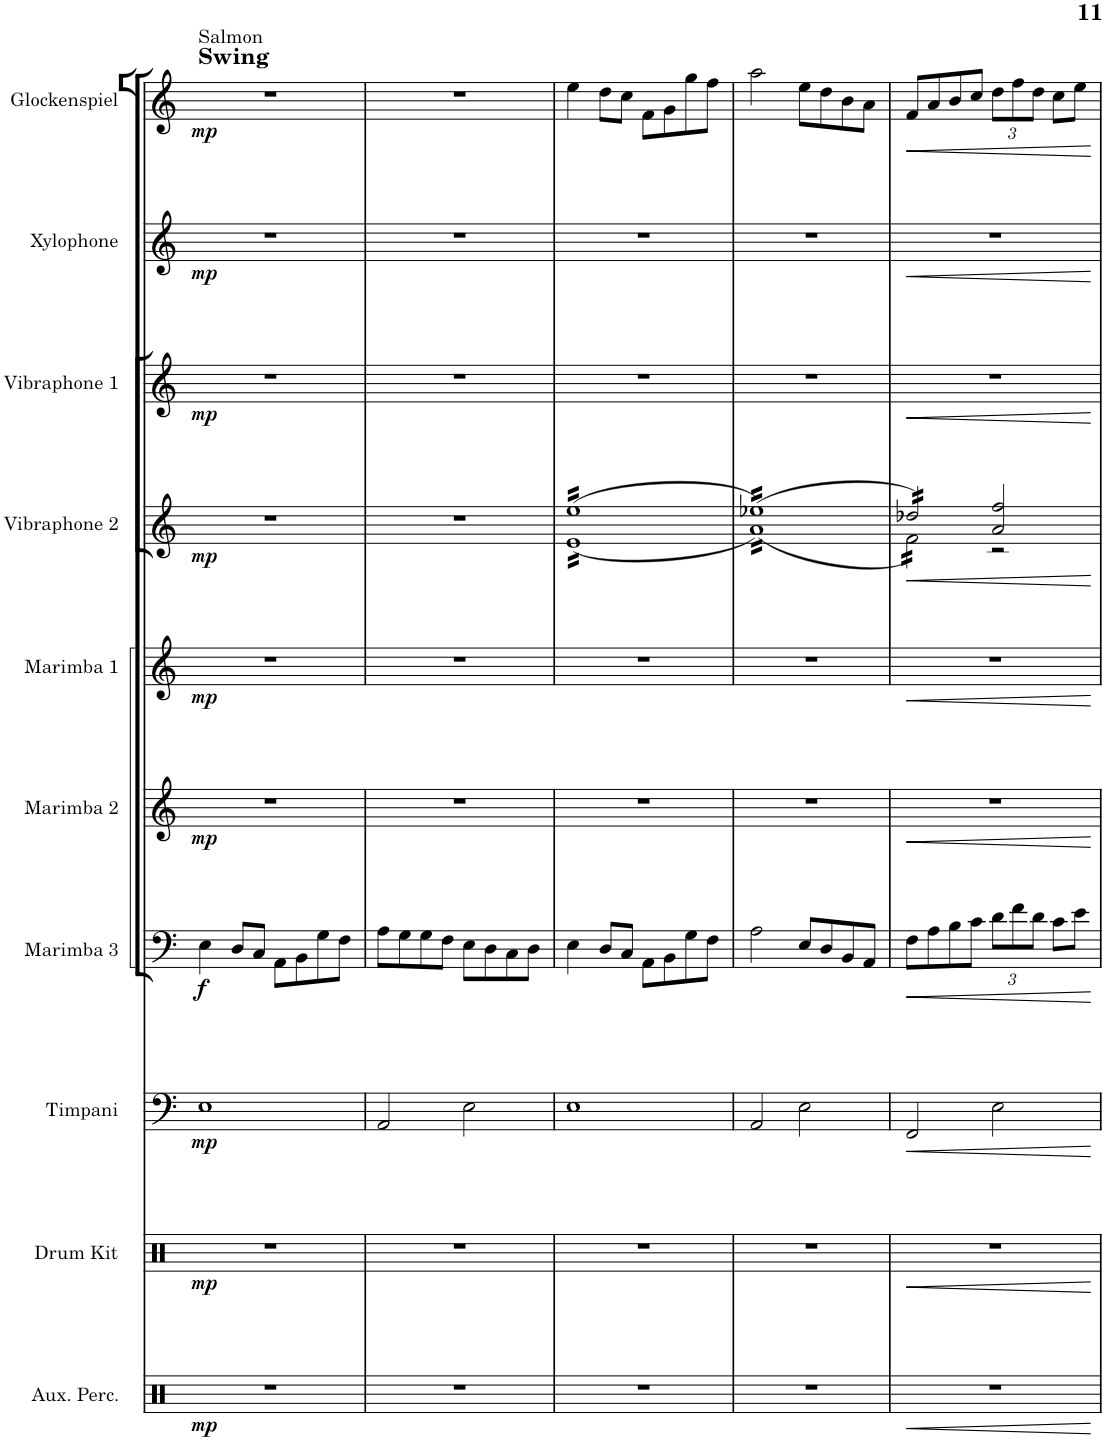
**kern	**dynam	**kern	**dynam	**kern	**dynam	**kern	**dynam	**kern	**dynam	**kern	**dynam	**kern	**dynam	**kern	**dynam	**kern	**dynam	**kern	**dynam
*part10	*part10	*part9	*part9	*part8	*part8	*part7	*part7	*part6	*part6	*part5	*part5	*part4	*part4	*part3	*part3	*part2	*part2	*part1	*part1
*staff10	*staff10	*staff9	*staff9	*staff8	*staff8	*staff7	*staff7	*staff6	*staff6	*staff5	*staff5	*staff4	*staff4	*staff3	*staff3	*staff2	*staff2	*staff1	*staff1
*I"Aux. Perc.	*	*I"Drum Kit	*	*I"Timpani	*	*I"Marimba 3	*	*I"Marimba 2	*	*I"Marimba 1	*	*I"Vibraphone 2	*	*I"Vibraphone 1	*	*I"Xylophone	*	*I"Glockenspiel	*
*I'Aux.	*	*I'D. Kit	*	*I'Timp.	*	*I'Mrm. 3	*	*I'Mrm. 2	*	*I'Mrm. 1	*	*I'Vib. 2	*	*I'Vib. 1	*	*I'Xyl.	*	*I'Glock.	*
!!LO:PB:g=z
*clefX	*	*clefX	*	*clefF4	*	*clefF4	*	*clefG2	*	*clefG2	*	*clefG2	*	*clefG2	*	*clefG2	*	*clefG2	*
*	*	*	*	*	*	*	*	*	*	*	*	*	*	*	*	*Trd-7c-12	*	*Trd-14c-24	*
*k[]	*	*k[]	*	*k[]	*	*k[]	*	*k[]	*	*k[]	*	*k[]	*	*k[]	*	*k[]	*	*k[]	*
*M4/4	*	*M4/4	*	*M4/4	*	*M4/4	*	*M4/4	*	*M4/4	*	*M4/4	*	*M4/4	*	*M4/4	*	*M4/4	*
=1	=1	=1	=1	=1	=1	=1	=1	=1	=1	=1	=1	=1	=1	=1	=1	=1	=1	=1	=1
!	!	!	!	!	!	!	!	!	!	!	!	!	!	!	!	!	!	!LO:TX:a:B:t=Swing	!
!	!	!	!	!	!	!	!	!	!	!	!	!	!	!	!	!	!	!LO:TX:a:t=Salmon	!
!	!LO:DY:b	!	!LO:DY:b	!	!LO:DY:b	!	!LO:DY:b	!	!LO:DY:b	!	!LO:DY:b	!	!LO:DY:b	!	!LO:DY:b	!	!LO:DY:b	!	!LO:DY:b
1r	mp	1r	mp	1E	mp	4E\	f	1r	mp	1r	mp	1r	mp	1r	mp	1r	mp	1r	mp
.	.	.	.	.	.	8D/L	.	.	.	.	.	.	.	.	.	.	.	.	.
.	.	.	.	.	.	8C/J	.	.	.	.	.	.	.	.	.	.	.	.	.
.	.	.	.	.	.	8AA\L	.	.	.	.	.	.	.	.	.	.	.	.	.
.	.	.	.	.	.	8BB\	.	.	.	.	.	.	.	.	.	.	.	.	.
.	.	.	.	.	.	8G\	.	.	.	.	.	.	.	.	.	.	.	.	.
.	.	.	.	.	.	8F\J	.	.	.	.	.	.	.	.	.	.	.	.	.
=2	=2	=2	=2	=2	=2	=2	=2	=2	=2	=2	=2	=2	=2	=2	=2	=2	=2	=2	=2
1r	.	1r	.	2AA/	.	8A\L	.	1r	.	1r	.	1r	.	1r	.	1r	.	1r	.
.	.	.	.	.	.	8G\	.	.	.	.	.	.	.	.	.	.	.	.	.
.	.	.	.	.	.	8G\	.	.	.	.	.	.	.	.	.	.	.	.	.
.	.	.	.	.	.	8F\J	.	.	.	.	.	.	.	.	.	.	.	.	.
.	.	.	.	2E\	.	8E\L	.	.	.	.	.	.	.	.	.	.	.	.	.
.	.	.	.	.	.	8D\	.	.	.	.	.	.	.	.	.	.	.	.	.
.	.	.	.	.	.	8C\	.	.	.	.	.	.	.	.	.	.	.	.	.
.	.	.	.	.	.	8D\J	.	.	.	.	.	.	.	.	.	.	.	.	.
=3	=3	=3	=3	=3	=3	=3	=3	=3	=3	=3	=3	=3	=3	=3	=3	=3	=3	=3	=3
*	*	*	*	*	*	*	*	*	*	*	*	*^	*	*	*	*	*	*	*
*	*	*	*	*	*	*	*	*	*	*	*	*tremolo	*	*	*	*	*	*	*	*
1r	.	1r	.	1E	.	4E\	.	1r	.	1r	.	(16eeLL	(16eLL	.	1r	.	1r	.	4ee\	.
.	.	.	.	.	.	.	.	.	.	.	.	(16ee	(16e	.	.	.	.	.	.	.
.	.	.	.	.	.	.	.	.	.	.	.	(16ee	(16e	.	.	.	.	.	.	.
.	.	.	.	.	.	.	.	.	.	.	.	(16ee	(16e	.	.	.	.	.	.	.
.	.	.	.	.	.	8D/L	.	.	.	.	.	(16ee	(16e	.	.	.	.	.	8dd\L	.
.	.	.	.	.	.	.	.	.	.	.	.	(16ee	(16e	.	.	.	.	.	.	.
.	.	.	.	.	.	8C/J	.	.	.	.	.	(16ee	(16e	.	.	.	.	.	8cc\J	.
.	.	.	.	.	.	.	.	.	.	.	.	(16ee	(16e	.	.	.	.	.	.	.
.	.	.	.	.	.	8AA\L	.	.	.	.	.	(16ee	(16e	.	.	.	.	.	8f\L	.
.	.	.	.	.	.	.	.	.	.	.	.	(16ee	(16e	.	.	.	.	.	.	.
.	.	.	.	.	.	8BB\	.	.	.	.	.	(16ee	(16e	.	.	.	.	.	8g\	.
.	.	.	.	.	.	.	.	.	.	.	.	(16ee	(16e	.	.	.	.	.	.	.
.	.	.	.	.	.	8G\	.	.	.	.	.	(16ee	(16e	.	.	.	.	.	8gg\	.
.	.	.	.	.	.	.	.	.	.	.	.	(16ee	(16e	.	.	.	.	.	.	.
.	.	.	.	.	.	8F\J	.	.	.	.	.	(16ee	(16e	.	.	.	.	.	8ff\J	.
.	.	.	.	.	.	.	.	.	.	.	.	(16eeJJ	(16eJJ	.	.	.	.	.	.	.
=4	=4	=4	=4	=4	=4	=4	=4	=4	=4	=4	=4	=4	=4	=4	=4	=4	=4	=4	=4	=4
1r	.	1r	.	2AA/	.	2A\	.	1r	.	1r	.	(16ee-X)LL	(16a)LL	.	1r	.	1r	.	2aa\	.
.	.	.	.	.	.	.	.	.	.	.	.	(16ee-X)	(16a)	.	.	.	.	.	.	.
.	.	.	.	.	.	.	.	.	.	.	.	(16ee-X)	(16a)	.	.	.	.	.	.	.
.	.	.	.	.	.	.	.	.	.	.	.	(16ee-X)	(16a)	.	.	.	.	.	.	.
.	.	.	.	.	.	.	.	.	.	.	.	(16ee-X)	(16a)	.	.	.	.	.	.	.
.	.	.	.	.	.	.	.	.	.	.	.	(16ee-X)	(16a)	.	.	.	.	.	.	.
.	.	.	.	.	.	.	.	.	.	.	.	(16ee-X)	(16a)	.	.	.	.	.	.	.
.	.	.	.	.	.	.	.	.	.	.	.	(16ee-X)	(16a)	.	.	.	.	.	.	.
.	.	.	.	2E\	.	8E/L	.	.	.	.	.	(16ee-X)	(16a)	.	.	.	.	.	8ee\L	.
.	.	.	.	.	.	.	.	.	.	.	.	(16ee-X)	(16a)	.	.	.	.	.	.	.
.	.	.	.	.	.	8D/	.	.	.	.	.	(16ee-X)	(16a)	.	.	.	.	.	8dd\	.
.	.	.	.	.	.	.	.	.	.	.	.	(16ee-X)	(16a)	.	.	.	.	.	.	.
.	.	.	.	.	.	8BB/	.	.	.	.	.	(16ee-X)	(16a)	.	.	.	.	.	8b\	.
.	.	.	.	.	.	.	.	.	.	.	.	(16ee-X)	(16a)	.	.	.	.	.	.	.
.	.	.	.	.	.	8AA/J	.	.	.	.	.	(16ee-X)	(16a)	.	.	.	.	.	8a\J	.
.	.	.	.	.	.	.	.	.	.	.	.	(16ee-X)JJ	(16a)JJ	.	.	.	.	.	.	.
=5	=5	=5	=5	=5	=5	=5	=5	=5	=5	=5	=5	=5	=5	=5	=5	=5	=5	=5	=5	=5
!	!LO:HP:b	!	!LO:HP:b	!	!LO:HP:b	!	!LO:HP:b	!	!LO:HP:b	!	!LO:HP:b	!	!	!LO:HP:b	!	!LO:HP:b	!	!LO:HP:b	!	!LO:HP:b
1r	<	1r	<	2FF/	<	8F\L	<	1r	<	1r	<	16dd-X/)LL	16f\)LL	<	1r	<	1r	<	8f/L	<
.	.	.	.	.	.	.	.	.	.	.	.	16dd-X/)	16f\)	.	.	.	.	.	.	.
.	.	.	.	.	.	8A\	.	.	.	.	.	16dd-X/)	16f\)	.	.	.	.	.	8a/	.
.	.	.	.	.	.	.	.	.	.	.	.	16dd-X/)	16f\)	.	.	.	.	.	.	.
.	.	.	.	.	.	8B\	.	.	.	.	.	16dd-X/)	16f\)	.	.	.	.	.	8b/	.
.	.	.	.	.	.	.	.	.	.	.	.	16dd-X/)	16f\)	.	.	.	.	.	.	.
.	.	.	.	.	.	8c\J	.	.	.	.	.	16dd-X/)	16f\)	.	.	.	.	.	8cc/J	.
.	.	.	.	.	.	.	.	.	.	.	.	16dd-X/)JJ	16f\)JJ	.	.	.	.	.	.	.
*	*	*	*	*	*	*	*	*	*	*	*	*Xtremolo	*	*	*	*	*	*	*	*
*	*	*	*	*	*	*Xbrackettup	*	*	*	*	*	*	*	*	*	*	*	*	*Xbrackettup	*
.	.	.	.	2E\	.	12d\L	.	.	.	.	.	2a/ 2ff/	2r	.	.	.	.	.	12dd\L	.
.	.	.	.	.	.	12f\	.	.	.	.	.	.	.	.	.	.	.	.	12ff\	.
.	.	.	.	.	.	12d\J	.	.	.	.	.	.	.	.	.	.	.	.	12dd\J	.
.	.	.	.	.	.	8c\L	.	.	.	.	.	.	.	.	.	.	.	.	8cc\L	.
.	.	.	.	.	.	8e\J	.	.	.	.	.	.	.	.	.	.	.	.	8ee\J	.
*	*	*	*	*	*	*	*	*	*	*	*	*v	*v	*	*	*	*	*	*	*
.	[	.	[	.	[	.	[	.	[	.	[	.	[	.	[	.	[	.	[
=	=	=	=	=	=	=	=	=	=	=	=	=	=	=	=	=	=	=	=
*-	*-	*-	*-	*-	*-	*-	*-	*-	*-	*-	*-	*-	*-	*-	*-	*-	*-	*-	*-
